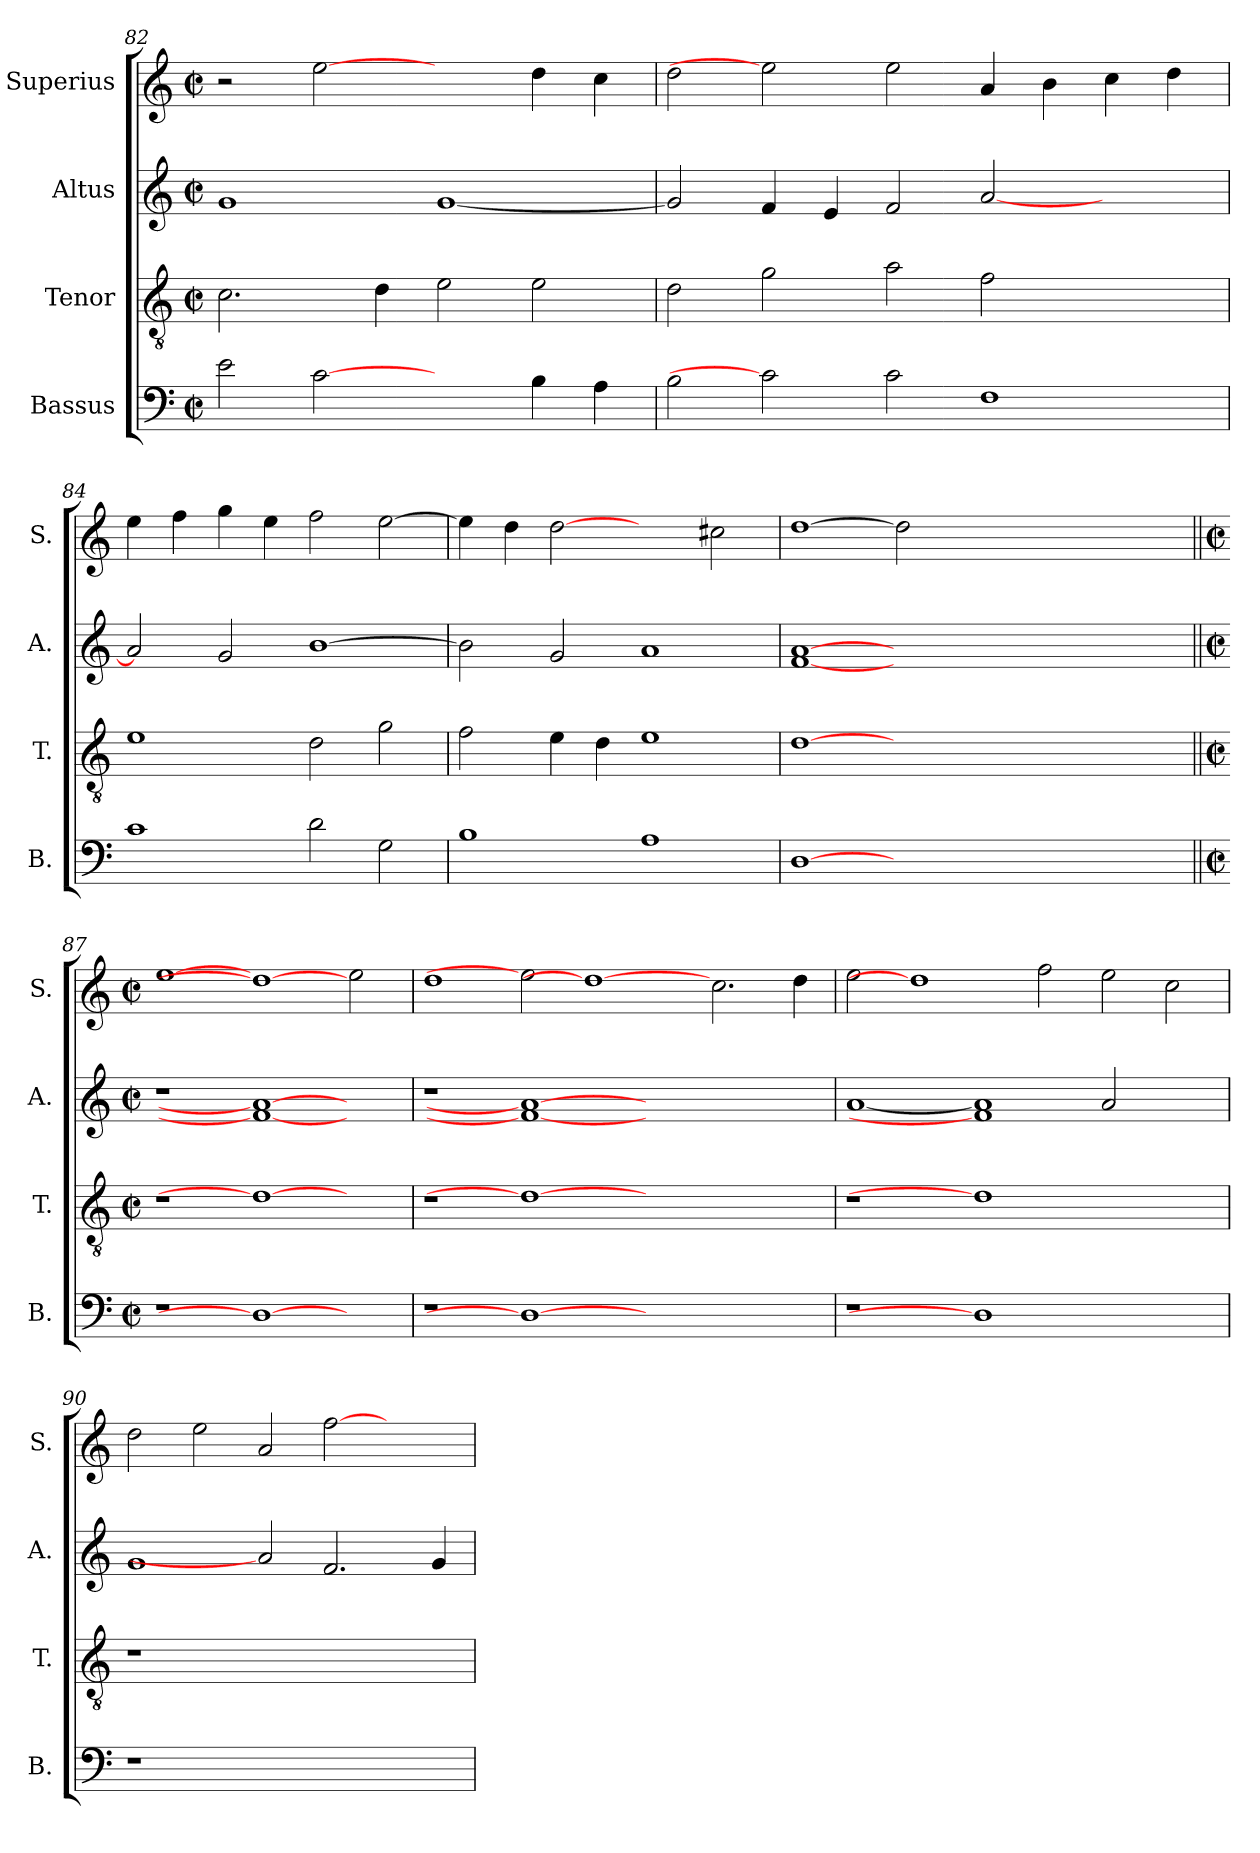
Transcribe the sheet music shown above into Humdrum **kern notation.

**kern	**kern	**kern	**kern
*part4	*part3	*part2	*part1
*staff4	*staff3	*staff2	*staff1
*I"Bassus	*I"Tenor	*I"Altus	*I"Superius
*I'B.	*I'T.	*I'A.	*I'S.
!!LO:LB:g=z
*clefF4	*clefGv2	*clefG2	*clefG2
*	*ITrd7c12	*	*
*k[]	*k[]	*k[]	*k[]
*C:	*C:	*C:	*C:
*M2/2	*M2/2	*M2/2	*M2/2
*met(c|)	*met(c|)	*met(c|)	*met(c|)
=82	=82	=82	=82
2ei\	2.Ci\	1gi	2r
[2ci	.	.	[2eei
.	4Di\	.	.
2ryy	2Ei\	[<1gi	2ryy
4Bi\	2Ei\	.	4ddi\
4Ai\	.	.	4cci\
=83	=83	=83	=83
2Bi\	2Di\	2gi/]	2ddi\
2ci]	2Gi\	4fi/	2eei]
.	.	4ei/	.
2ci\	2Ai\	2fi/	2eei\
1Fi	2Fi\	[<2ai/	4ai/
.	.	.	4bi\
.	2ryy	2ryy	4cci\
.	.	.	4ddi\
=84	=84	=84	=84
1ci	1Ei	2ai/]	4eei\
.	.	.	4ffi\
.	.	2gi/	4ggi\
.	.	.	4eei\
2di\	2Di\	[>1bi	2ffi\
2Gi\	2Gi\	.	[>2eei\
=85	=85	=85	=85
1Bi	2Fi\	2bi\]	4eei\]
.	.	.	4ddi\
.	4Ei\	2gi/	[2ddi
.	4Di\	.	.
1Ai	1Ei	1ai	2ryy
.	.	.	2cc#Xi\
=86	=86	=86	=86
[1Di	[1Di	[1fi [1ai	[1ddi
0.ryy	0.ryy	0.ryy	2ddi]
.	.	.	0ryy
.	.	.	2ryy
!!LO:PB:g=z
=87||	=87||	=87||	=87||
*M2/2	*M2/2	*M2/2	*M2/2
*met(c|)	*met(c|)	*met(c|)	*met(c|)
!LO:N:vis=1	!LO:N:vis=1	!LO:N:vis=1	!
1r	1r	1r	[1eei
1Di_	1Di_	1fi_ 1ai_	1ddi_
2ryy	2ryy	2ryy	2eei\
=88	=88	=88	=88
!LO:N:vis=1	!LO:N:vis=1	!LO:N:vis=1	!
1r	1r	1r	1ddi
1Di_	1Di_	1fi_ 1ai_	2eei]
.	.	.	1ddi_
1.ryy	1.ryy	1.ryy	.
.	.	.	2.cci\
.	.	.	4ddi\
=89	=89	=89	=89
!LO:N:vis=1	!LO:N:vis=1	!	!
1r	1r	[1ai	2eei\
.	.	.	1ddi]
1Di]	1Di]	1fi] 1ai]	.
.	.	.	2ffi\
1ryy	1ryy	2ai/	2eei\
.	.	2ryy	2cci\
=90	=90	=90	=90
!LO:N:vis=1	!LO:N:vis=1	!	!
1r	1r	1gi	2ddi\
.	.	.	2eei\
1.ryy	1.ryy	2ai]	2ai/
.	.	2.fi/	[>2ffi\
.	.	.	2ryy
.	.	4gi/	.
=	=	=	=
*-	*-	*-	*-
